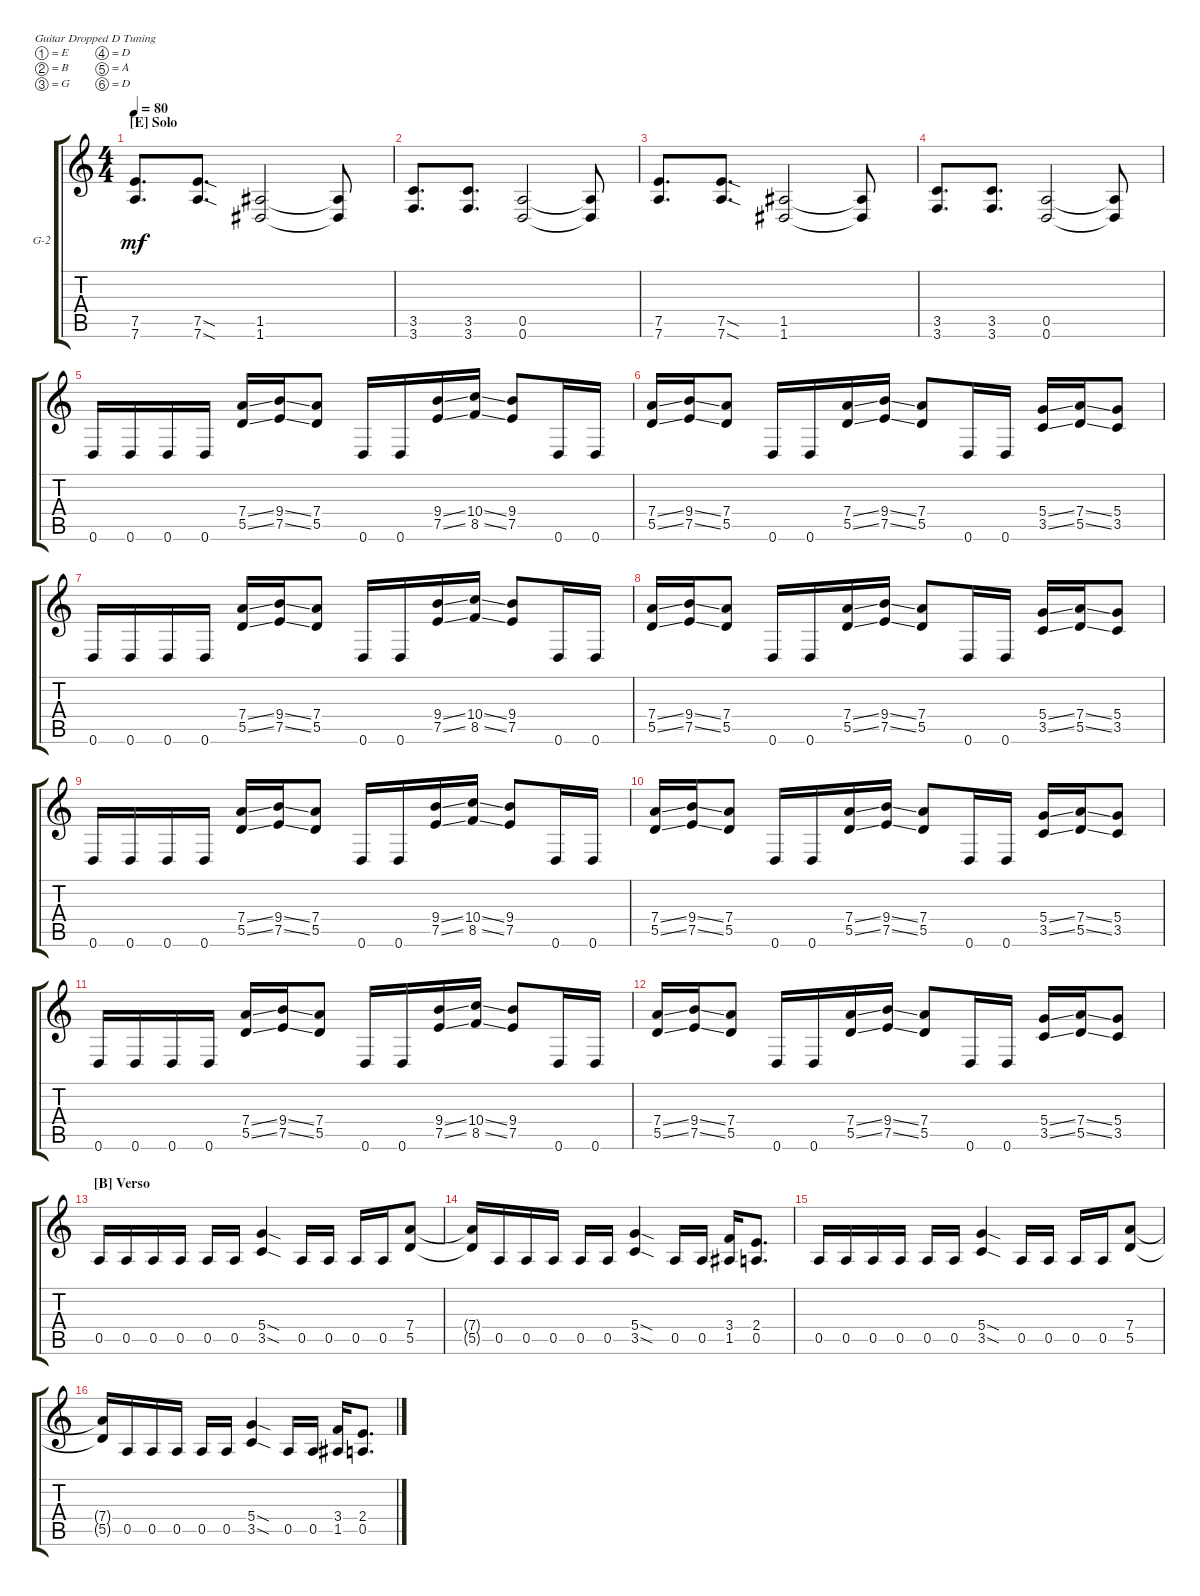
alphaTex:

\defaultSystemsLayout 4
\bracketExtendMode groupsimilarinstruments
\firstSystemTrackNameOrientation horizontal
\otherSystemsTrackNameOrientation horizontal
\track ("Guitar-2" "G-2") {multiBarRest instrument overdrivenguitar}
\staff {score tabs}
\tuning (E4 B3 G3 D3 A2 D2)
\ts (4 4)
\section ("E" "Solo")
\tempo 80
\clef g2
\ks aminor
(7.6 7.5).8{d dy mf} (7.5{sod} 7.6{sod}).8{d} (1.5 1.6).2 (1.6{t} 1.5{t}).8 |
(3.6 3.5).8{d} (3.5 3.6).8{d} (0.6 0.5).2 (0.5{t} 0.6{t}).8 |
(7.6 7.5).8{d} (7.5{sod} 7.6{sod}).8{d} (1.5 1.6).2 (1.6{t} 1.5{t}).8 |
(3.6 3.5).8{d} (3.5 3.6).8{d} (0.6 0.5).2 (0.5{t} 0.6{t}).8 |
0.6.16 0.6.16 0.6.16 0.6.16 (5.5{ss} 7.4{ss}).16 (7.5{ss} 9.4{ss}).16 (7.4 5.5).8 0.6.16 0.6.16 (7.5{ss} 9.4{ss}).16 (8.5{ss} 10.4{ss}).16 (9.4 7.5).8 0.6.16 0.6.16 |
(5.5{ss} 7.4{ss}).16 (7.5{ss} 9.4{ss}).16 (7.4 5.5).8 0.6.16 0.6.16 (5.5{ss} 7.4{ss}).16 (7.5{ss} 9.4{ss}).16 (7.4 5.5).8 0.6.16 0.6.16 (3.5{ss} 5.4{ss}).16 (7.4{ss} 5.5{ss}).16 (3.5 5.4).8 |
0.6.16 0.6.16 0.6.16 0.6.16 (5.5{ss} 7.4{ss}).16 (7.5{ss} 9.4{ss}).16 (7.4 5.5).8 0.6.16 0.6.16 (7.5{ss} 9.4{ss}).16 (8.5{ss} 10.4{ss}).16 (9.4 7.5).8 0.6.16 0.6.16 |
(5.5{ss} 7.4{ss}).16 (7.5{ss} 9.4{ss}).16 (7.4 5.5).8 0.6.16 0.6.16 (5.5{ss} 7.4{ss}).16 (7.5{ss} 9.4{ss}).16 (7.4 5.5).8 0.6.16 0.6.16 (3.5{ss} 5.4{ss}).16 (7.4{ss} 5.5{ss}).16 (3.5 5.4).8 |
0.6.16 0.6.16 0.6.16 0.6.16 (5.5{ss} 7.4{ss}).16 (7.5{ss} 9.4{ss}).16 (7.4 5.5).8 0.6.16 0.6.16 (7.5{ss} 9.4{ss}).16 (8.5{ss} 10.4{ss}).16 (9.4 7.5).8 0.6.16 0.6.16 |
(5.5{ss} 7.4{ss}).16 (7.5{ss} 9.4{ss}).16 (7.4 5.5).8 0.6.16 0.6.16 (5.5{ss} 7.4{ss}).16 (7.5{ss} 9.4{ss}).16 (7.4 5.5).8 0.6.16 0.6.16 (3.5{ss} 5.4{ss}).16 (7.4{ss} 5.5{ss}).16 (3.5 5.4).8 |
0.6.16 0.6.16 0.6.16 0.6.16 (5.5{ss} 7.4{ss}).16 (7.5{ss} 9.4{ss}).16 (7.4 5.5).8 0.6.16 0.6.16 (7.5{ss} 9.4{ss}).16 (8.5{ss} 10.4{ss}).16 (9.4 7.5).8 0.6.16 0.6.16 |
(5.5{ss} 7.4{ss}).16 (7.5{ss} 9.4{ss}).16 (7.4 5.5).8 0.6.16 0.6.16 (5.5{ss} 7.4{ss}).16 (7.5{ss} 9.4{ss}).16 (7.4 5.5).8 0.6.16 0.6.16 (3.5{ss} 5.4{ss}).16 (7.4{ss} 5.5{ss}).16 (3.5 5.4).8 |
\section ("B" "Verso")
0.5.16 0.5.16 0.5.16 0.5.16 0.5.16 0.5.16 (3.5{sod} 5.4{sod}).4 0.5.16 0.5.16 0.5.16 0.5.16 (5.5 7.4).8 |
(5.5{t} 7.4{t}).16 0.5.16 0.5.16 0.5.16 0.5.16 0.5.16 (3.5{sod} 5.4{sod}).4 0.5.16 0.5.16 (1.5 3.4).16 (0.5 2.4).8{d} |
0.5.16 0.5.16 0.5.16 0.5.16 0.5.16 0.5.16 (3.5{sod} 5.4{sod}).4 0.5.16 0.5.16 0.5.16 0.5.16 (5.5 7.4).8 |
(5.5{t} 7.4{t}).16 0.5.16 0.5.16 0.5.16 0.5.16 0.5.16 (3.5{sod} 5.4{sod}).4 0.5.16 0.5.16 (1.5 3.4).16 (0.5 2.4).8{d}
